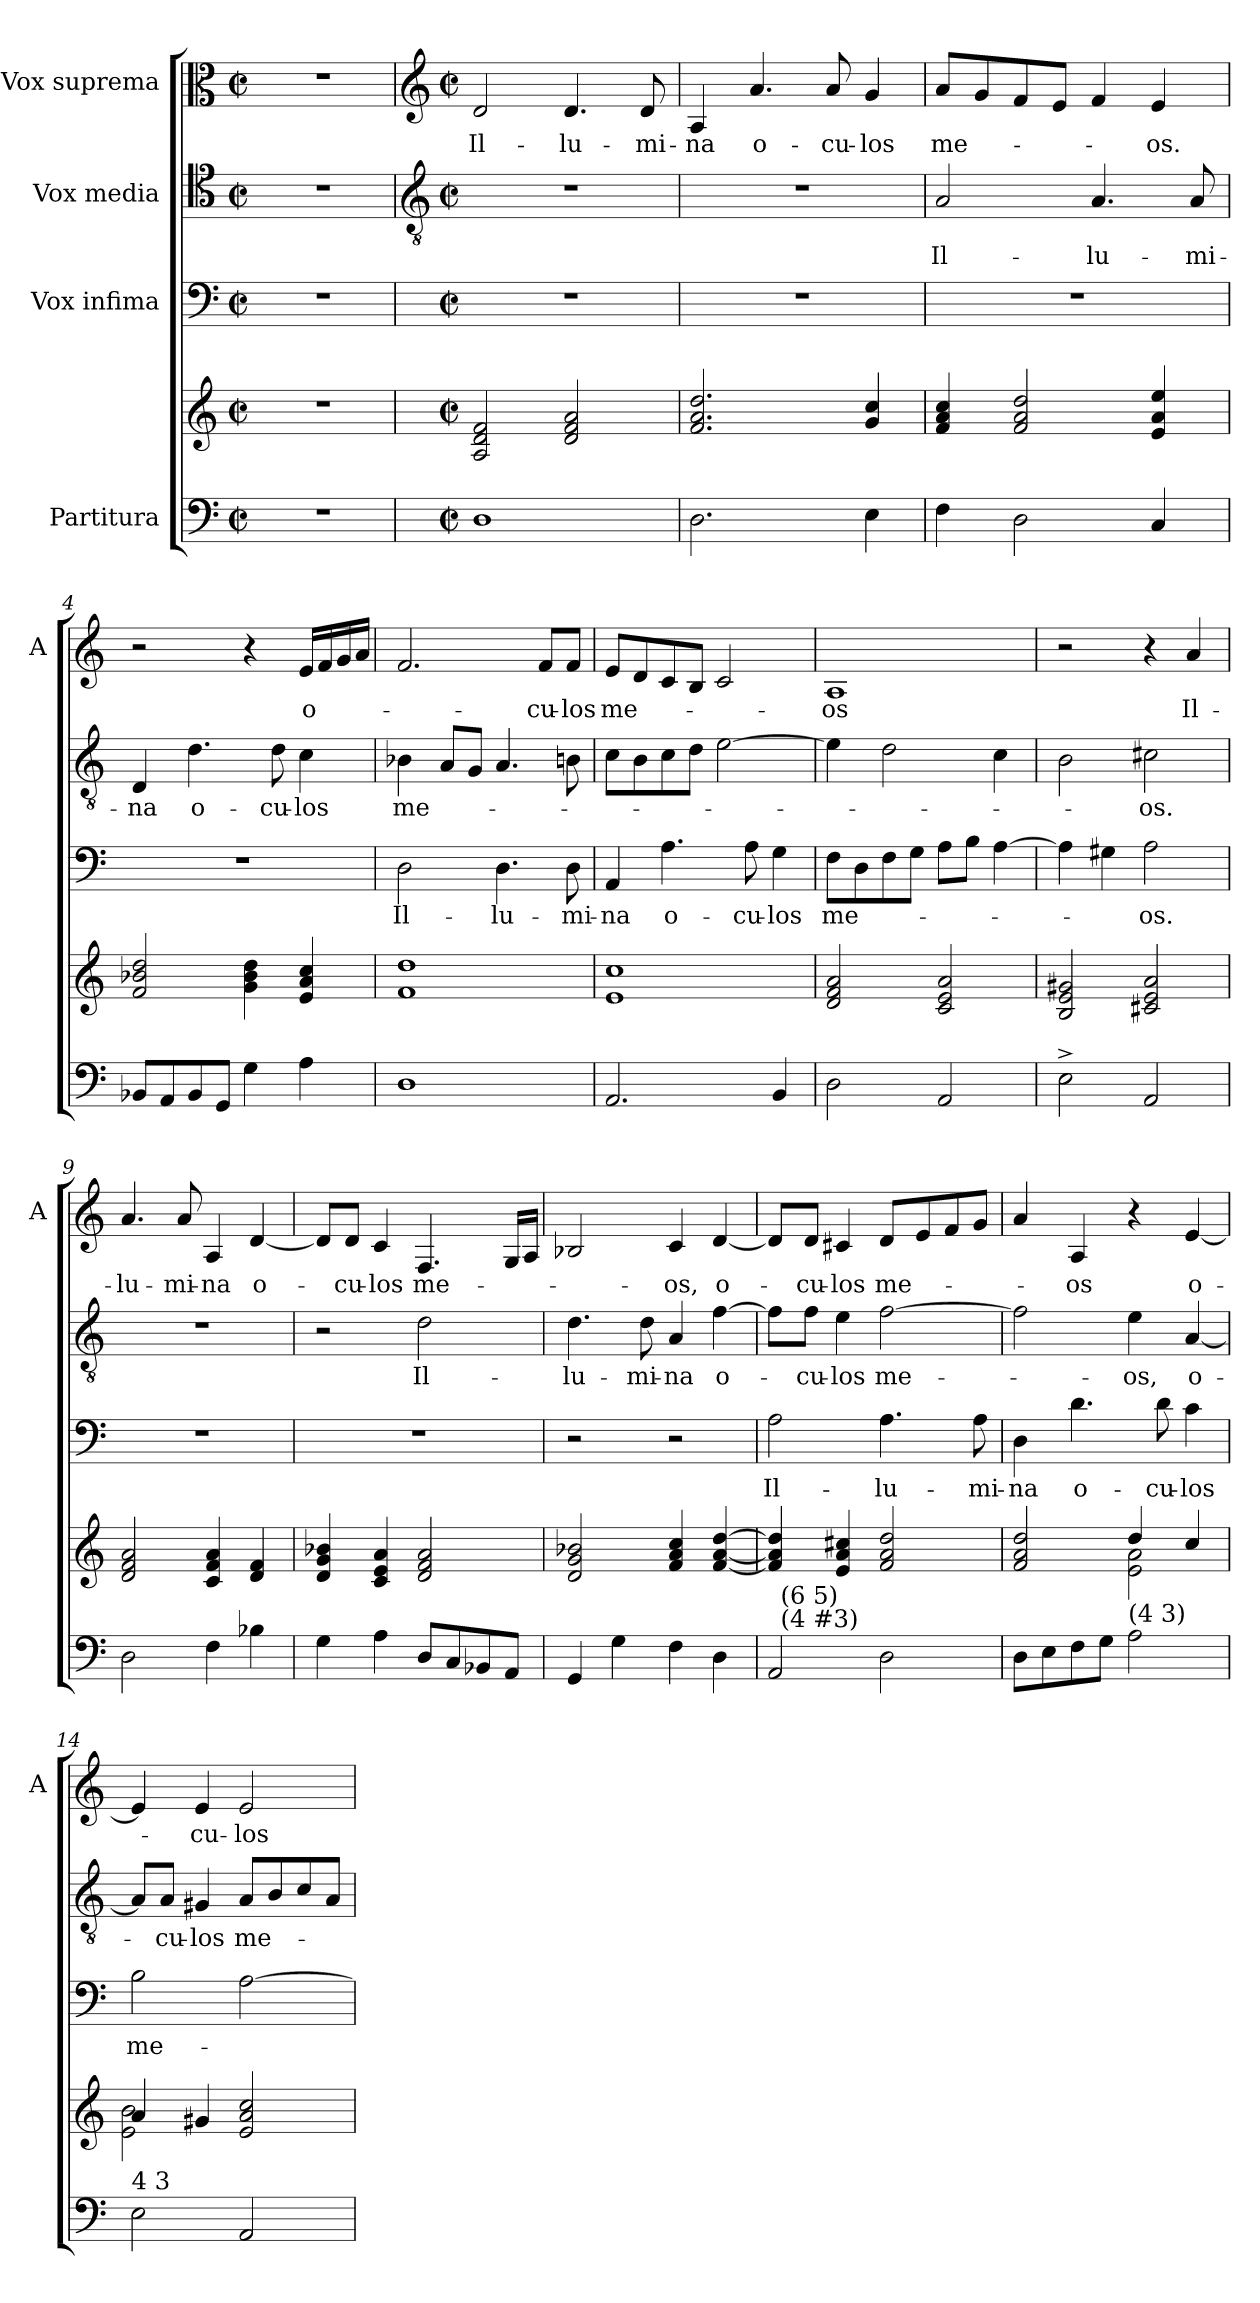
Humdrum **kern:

**kern	**kern	**kern	**text	**kern	**text	**kern	**text
*part4	*part4	*part3	*part3	*part2	*part2	*part1	*part1
*staff5	*staff4	*staff3	*staff3	*staff2	*staff2	*staff1	*staff1
*I"Partitura	*	*I"Vox infima	*	*I"Vox media	*	*I"Vox suprema	*
*	*	*	*	*	*	*I'A	*
*clefF4	*clefG2	*clefF4	*	*clefC4	*	*clefC3	*
*k[]	*k[]	*k[]	*	*k[]	*	*k[]	*
*C:	*C:	*C:	*	*C:	*	*C:	*
*M2/2	*M2/2	*M2/2	*	*M2/2	*	*M2/2	*
*met(c|)	*met(c|)	*met(c|)	*	*met(c|)	*	*met(c|)	*
=	=	=	=	=	=	=	=
1r	1r	1r	.	1r	.	1r	.
!!LO:LB:g=z
=1	=1	=1	=1	=1	=1	=1	=1
*	*	*	*	*clefGv2	*	*clefG2	*
*M2/2	*M2/2	*M2/2	*	*M2/2	*	*M2/2	*
*met(c|)	*met(c|)	*met(c|)	*	*met(c|)	*	*met(c|)	*
1D	2A!/ 2d!/ 2f!/	1r	.	1r	.	2d/	Il-
.	2d!/ 2f!/ 2a!/	.	.	.	.	4.d/	-lu-
.	.	.	.	.	.	8d/	-mi-
=2	=2	=2	=2	=2	=2	=2	=2
2.D\	2.f!/ 2.a!/ 2.dd!/	1r	.	1r	.	4A/	-na
.	.	.	.	.	.	4.a/	o-
.	.	.	.	.	.	8a/	-cu-
4E\	4g!/ 4cc!/	.	.	.	.	4g/	-los
=3	=3	=3	=3	=3	=3	=3	=3
4F\	4f!/ 4a!/ 4cc!/	1r	.	2A/	Il-	8a/L	me-
.	.	.	.	.	.	8g/	.
2D\	2f!/ 2a!/ 2dd!/	.	.	.	.	8f/	.
.	.	.	.	.	.	8e/J	.
.	.	.	.	4.A/	-lu-	4f/	.
4C/	4e!/ 4a!/ 4ee!/	.	.	.	.	4e/	-os.
.	.	.	.	8A/	-mi-	.	.
=4	=4	=4	=4	=4	=4	=4	=4
8BB-X/L	2f!/ 2b-X!/ 2dd!/	1r	.	4D/	-na	2r	.
8AA/	.	.	.	.	.	.	.
8BB-/	.	.	.	4.d\	o-	.	.
8GG/J	.	.	.	.	.	.	.
4G\	4g!\ 4b-!\ 4dd!\	.	.	.	.	4r	.
.	.	.	.	8d\	-cu-	.	.
4A\	4e!/ 4a!/ 4cc!/	.	.	4c\	-los	16e/LL	o-
.	.	.	.	.	.	16f/	.
.	.	.	.	.	.	16g/	.
.	.	.	.	.	.	16a/JJ	.
=5	=5	=5	=5	=5	=5	=5	=5
1D	1f! 1dd!	2D\	Il-	4B-X\	me-	2.f/	.
.	.	.	.	8A/L	.	.	.
.	.	.	.	8G/J	.	.	.
.	.	4.D\	-lu-	4.A/	.	.	.
.	.	.	.	.	.	8f/L	-cu-
.	.	8D\	-mi-	8Bn\	.	8f/J	-los
=6	=6	=6	=6	=6	=6	=6	=6
2.AA/	1e! 1cc!	4AA/	-na	8c\L	.	8e/L	me-
.	.	.	.	8B\	.	8d/	.
.	.	4.A\	o-	8c\	.	8c/	.
.	.	.	.	8d\J	.	8B/J	.
.	.	.	.	[2e\	.	2c/	.
.	.	8A\	-cu-	.	.	.	.
4BB/	.	4G\	-los	.	.	.	.
!!LO:LB:g=z
=7	=7	=7	=7	=7	=7	=7	=7
2D\	2d!/ 2f!/ 2a!/	8F\L	me-	4e\]	.	1A	-os
.	.	8D\	.	.	.	.	.
.	.	8F\	.	2d\	.	.	.
.	.	8G\J	.	.	.	.	.
2AA/	2c!/ 2e!/ 2a!/	8A\L	.	.	.	.	.
.	.	8B\J	.	.	.	.	.
.	.	[4A\	.	4c\	.	.	.
=8	=8	=8	=8	=8	=8	=8	=8
2E^>\	2B!/ 2e!/ 2g#X!/	4A\]	.	2B\	.	2r	.
.	.	4G#X\	.	.	.	.	.
2AA/	2c#X!/ 2e!/ 2a!/	2A\	-os.	2c#X\	-os.	4r	.
.	.	.	.	.	.	4a/	Il-
=9	=9	=9	=9	=9	=9	=9	=9
2D\	2d!/ 2f!/ 2a!/	1r	.	1r	.	4.a/	-lu-
.	.	.	.	.	.	8a/	-mi-
4F\	4c!/ 4f!/ 4a!/	.	.	.	.	4A/	-na
4B-X\	4d!/ 4f!/	.	.	.	.	[4d/	o-
=10	=10	=10	=10	=10	=10	=10	=10
4G\	4d!/ 4g!/ 4b-X!/	1r	.	2r	.	8d/L]	.
.	.	.	.	.	.	8d/J	-cu-
4A\	4c!/ 4e!/ 4a!/	.	.	.	.	4c/	-los
8D/L	2d!/ 2f!/ 2a!/	.	.	2d\	Il-	4.F/	me-
8C/	.	.	.	.	.	.	.
8BB-X/	.	.	.	.	.	.	.
8AA/J	.	.	.	.	.	16G/LL	.
.	.	.	.	.	.	16A/JJ	.
=11	=11	=11	=11	=11	=11	=11	=11
4GG/	2d!/ 2g!/ 2b-X!/	2r	.	4.d\	-lu-	2B-X/	.
4G\	.	.	.	.	.	.	.
.	.	.	.	8d\	-mi-	.	.
4F\	4f!/ 4a!/ 4cc!/	2r	.	4A/	-na	4c/	-os,
4D\	[4f!/ [4a!/ [4dd!/	.	.	[4f\	o-	[4d/	o-
=12	=12	=12	=12	=12	=12	=12	=12
*^	*	*	*	*	*	*	*
2AA/	32ryy	4f!/] 4a!/] 4dd!/]	2A\	Il-	8f\L]	.	8d/L]	.
!	!LO:TX:a:t=(6  5)\n(4 #3)	!	!	!	!	!	!	!
.	2ryy	.	.	.	.	.	.	.
.	.	.	.	.	8f\J	-cu-	8d/J	-cu-
.	.	4e!/ 4a!/ 4cc#X!/	.	.	4e\	-los	4c#X/	-los
2D\	.	2f!/ 2a!/ 2dd!/	4.A\	-lu-	[2f\	me-	8d/L	me-
.	4...ryy	.	.	.	.	.	.	.
.	.	.	.	.	.	.	8e/	.
.	.	.	.	.	.	.	8f/	.
.	.	.	8A\	-mi-	.	.	8g/J	.
*v	*v	*	*	*	*	*	*	*
=13	=13	=13	=13	=13	=13	=13	=13
*	*^	*	*	*	*	*	*
8D\L	2f!/ 2a!/ 2dd!/	2ryy	4D\	-na	2f\]	.	4a/	.
8E\	.	.	.	.	.	.	.	.
8F\	.	.	4.d\	o-	.	.	4A/	-os
8G\J	.	.	.	.	.	.	.	.
!LO:TX:a:t=(4 3)	!	!	!	!	!	!	!	!
2A\	4dd!/	2e!\ 2a!\	.	.	4e\	-os,	4r	.
.	.	.	8d\	-cu-	.	.	.	.
.	4cc!/	.	4c\	-los	[4A/	o-	[4e/	o-
=14	=14	=14	=14	=14	=14	=14	=14	=14
!LO:TX:a:t=4 3	!	!	!	!	!	!	!	!
2E\	4a!/	2e!\ 2b!\	2B\	me-	8A/L]	.	4e/]	.
.	.	.	.	.	8A/J	-cu-	.	.
.	4g#X!/	.	.	.	4G#X/	-los	4e/	-cu-
2AA/	2e!/ 2a!/ 2cc!/	2ryy	[2A\	.	8A/L	me-	2e/	-los
.	.	.	.	.	8B/	.	.	.
.	.	.	.	.	8c/	.	.	.
.	.	.	.	.	8A/J	.	.	.
*	*v	*v	*	*	*	*	*	*
=	=	=	=	=	=	=	=
*-	*-	*-	*-	*-	*-	*-	*-
